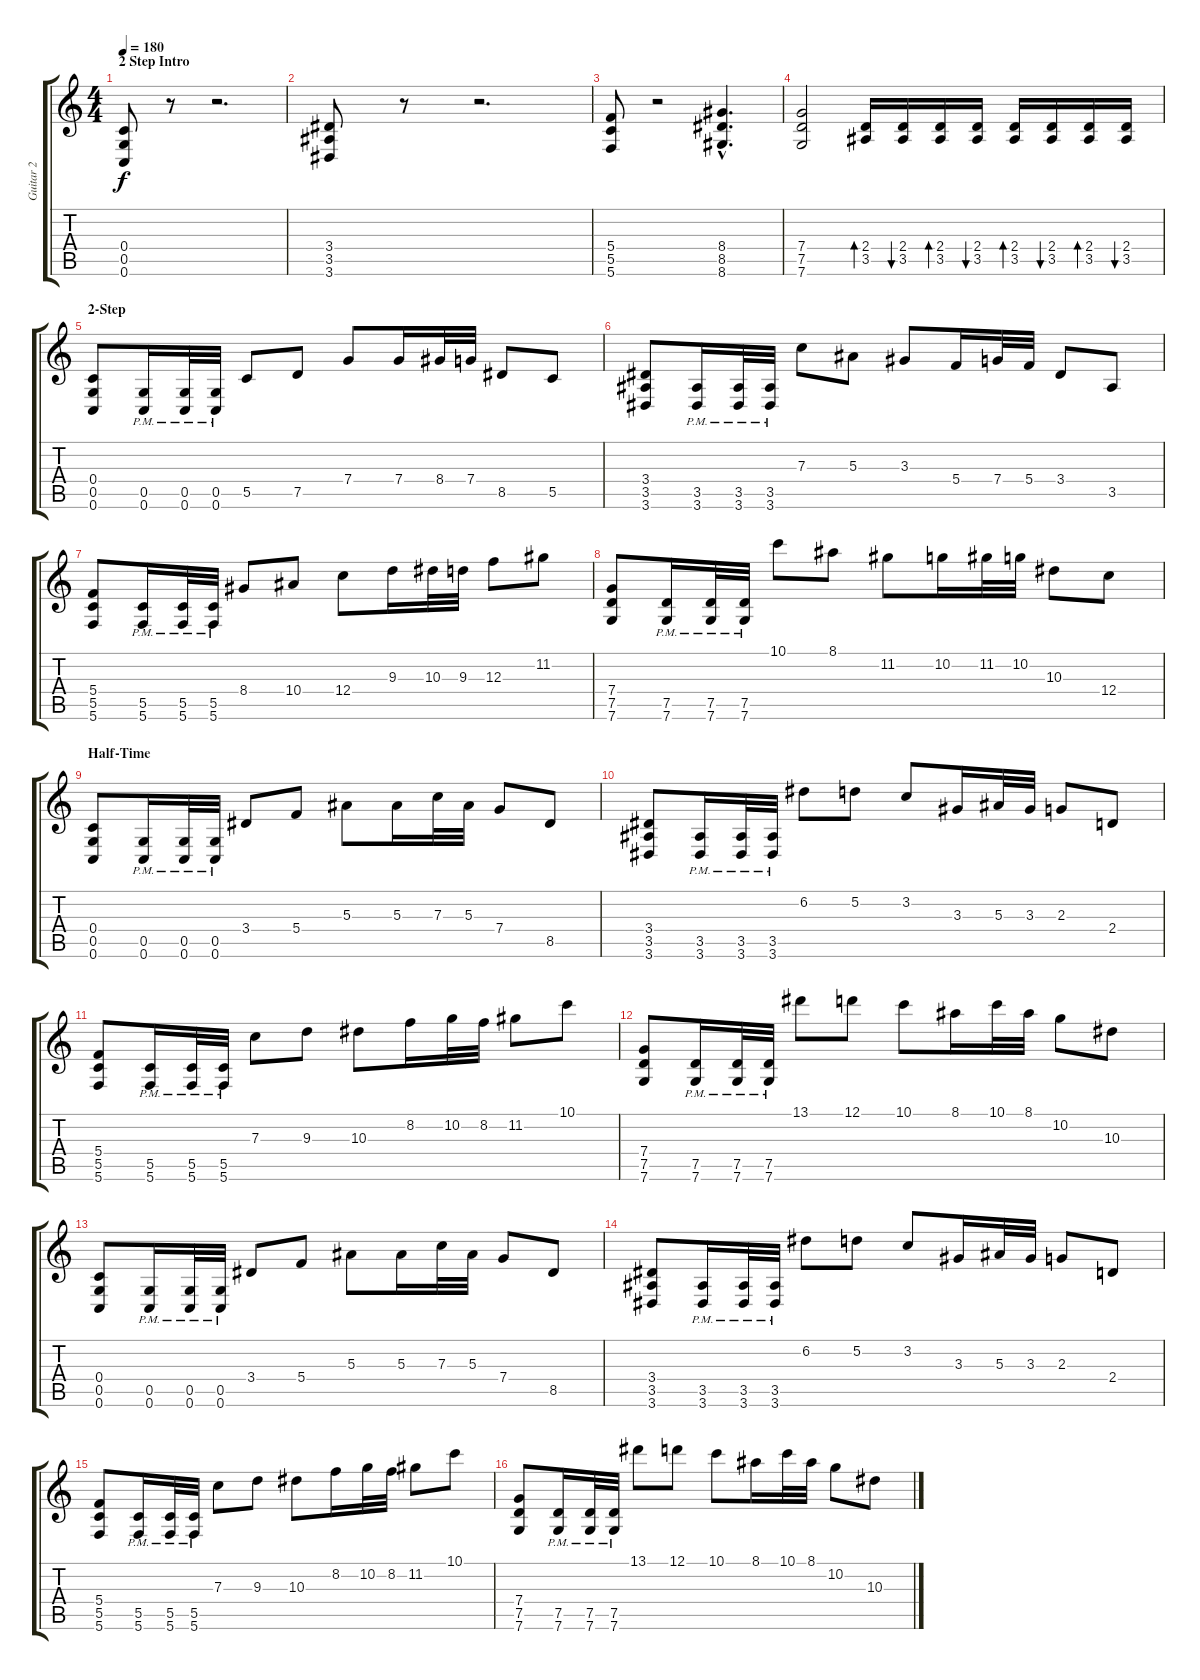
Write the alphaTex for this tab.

\track ("Guitar 2" "Guitar 2") {instrument distortionguitar}
\staff {score tabs}
\tuning (D4 A3 F3 C3 G2 C2) {hide}
\ts (4 4)
\section ("" "2 Step Intro")
\tempo 180
\tempo 150
\tempo 180
\clef g2
\ks c
(0.4 0.5 0.6).8{dy f instrument distortionguitar} r.8 r.2{d} |
(3.4 3.5 3.6).8 r.8 r.2{d} |
(5.4 5.5 5.6).8 r.2 (8.4{hac} 8.5{hac} 8.6{hac}).4{d} |
(7.4 7.5 7.6).2 (2.4 3.5).16{bd 60} (2.4 3.5).16{bu 60} (2.4 3.5).16{bd 60} (2.4 3.5).16{bu 60} (2.4 3.5).16{bd 60} (2.4 3.5).16{bu 60} (2.4 3.5).16{bd 60} (2.4 3.5).16{bu 60} |
\section ("" "2-Step")
(0.4 0.5 0.6).8 (0.5{pm} 0.6{pm}).16 (0.5{pm} 0.6{pm}).32 (0.5{pm} 0.6{pm}).32 5.5.8 7.5.8 7.4.8 7.4.16 8.4.32 7.4.32 8.5.8 5.5.8 |
(3.4 3.5 3.6).8 (3.5{pm} 3.6{pm}).16 (3.5{pm} 3.6{pm}).32 (3.5{pm} 3.6{pm}).32 7.3.8 5.3.8 3.3.8 5.4.16 7.4.32 5.4.32 3.4.8 3.5.8 |
(5.4 5.5 5.6).8 (5.5{pm} 5.6{pm}).16 (5.5{pm} 5.6{pm}).32 (5.5{pm} 5.6{pm}).32 8.4.8 10.4.8 12.4.8 9.3.16 10.3.32 9.3.32 12.3.8 11.2.8 |
(7.4 7.5 7.6).8 (7.5{pm} 7.6{pm}).16 (7.5{pm} 7.6{pm}).32 (7.5{pm} 7.6{pm}).32 10.1.8 8.1.8 11.2.8 10.2.16 11.2.32 10.2.32 10.3.8 12.4.8 |
\section ("" "Half-Time")
(0.4 0.5 0.6).8 (0.5{pm} 0.6{pm}).16 (0.5{pm} 0.6{pm}).32 (0.5{pm} 0.6{pm}).32 3.4.8 5.4.8 5.3.8 5.3.16 7.3.32 5.3.32 7.4.8 8.5.8 |
(3.4 3.5 3.6).8 (3.5{pm} 3.6{pm}).16 (3.5{pm} 3.6{pm}).32 (3.5{pm} 3.6{pm}).32 6.2.8 5.2.8 3.2.8 3.3.16 5.3.32 3.3.32 2.3.8 2.4.8 |
(5.4 5.5 5.6).8 (5.5{pm} 5.6{pm}).16 (5.5{pm} 5.6{pm}).32 (5.5{pm} 5.6{pm}).32 7.3.8 9.3.8 10.3.8 8.2.16 10.2.32 8.2.32 11.2.8 10.1.8 |
(7.4 7.5 7.6).8 (7.5{pm} 7.6{pm}).16 (7.5{pm} 7.6{pm}).32 (7.5{pm} 7.6{pm}).32 13.1.8 12.1.8 10.1.8 8.1.16 10.1.32 8.1.32 10.2.8 10.3.8 |
(0.4 0.5 0.6).8 (0.5{pm} 0.6{pm}).16 (0.5{pm} 0.6{pm}).32 (0.5{pm} 0.6{pm}).32 3.4.8 5.4.8 5.3.8 5.3.16 7.3.32 5.3.32 7.4.8 8.5.8 |
(3.4 3.5 3.6).8 (3.5{pm} 3.6{pm}).16 (3.5{pm} 3.6{pm}).32 (3.5{pm} 3.6{pm}).32 6.2.8 5.2.8 3.2.8 3.3.16 5.3.32 3.3.32 2.3.8 2.4.8 |
(5.4 5.5 5.6).8 (5.5{pm} 5.6{pm}).16 (5.5{pm} 5.6{pm}).32 (5.5{pm} 5.6{pm}).32 7.3.8 9.3.8 10.3.8 8.2.16 10.2.32 8.2.32 11.2.8 10.1.8 |
(7.4 7.5 7.6).8 (7.5{pm} 7.6{pm}).16 (7.5{pm} 7.6{pm}).32 (7.5{pm} 7.6{pm}).32 13.1.8 12.1.8 10.1.8 8.1.16 10.1.32 8.1.32 10.2.8 10.3.8
